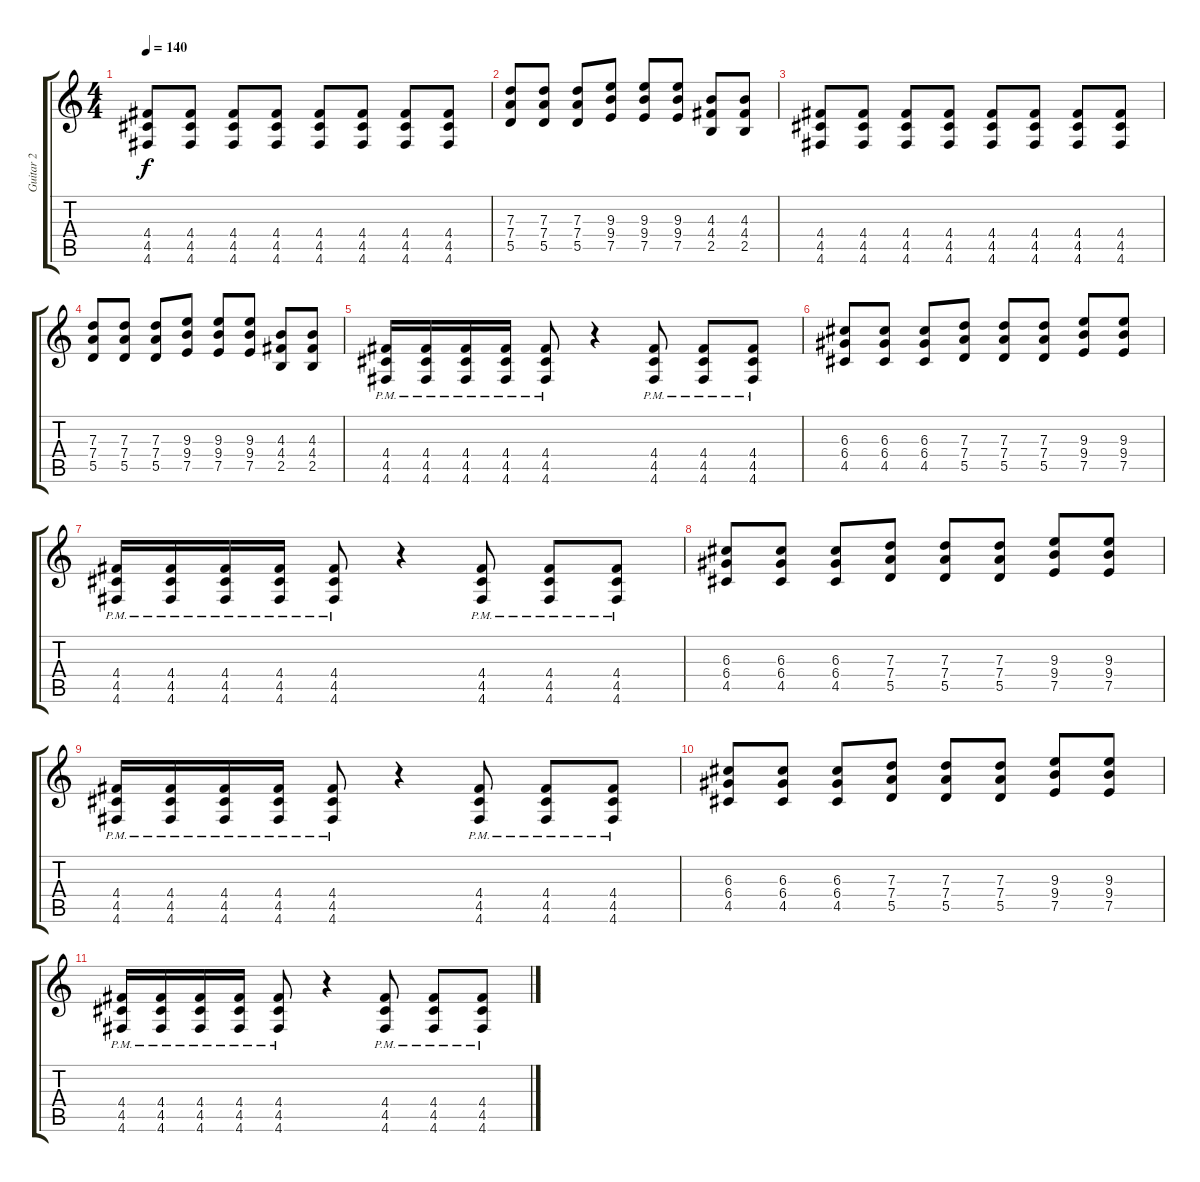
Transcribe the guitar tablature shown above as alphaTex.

\track ("Guitar 2" "Guitar 2") {instrument distortionguitar}
\staff {score tabs}
\tuning (E4 B3 G3 D3 A2 D2) {hide}
\ts (4 4)
\tempo 140
\clef g2
\ks c
(4.4 4.5 4.6).8{dy f} (4.4 4.5 4.6).8 (4.4 4.5 4.6).8 (4.4 4.5 4.6).8 (4.4 4.5 4.6).8 (4.4 4.5 4.6).8 (4.4 4.5 4.6).8 (4.4 4.5 4.6).8 |
(7.3 7.4 5.5).8 (7.3 7.4 5.5).8 (7.3 7.4 5.5).8 (9.3 9.4 7.5).8 (9.3 9.4 7.5).8 (9.3 9.4 7.5).8 (4.3 4.4 2.5).8 (4.3 4.4 2.5).8 |
(4.4 4.5 4.6).8 (4.4 4.5 4.6).8 (4.4 4.5 4.6).8 (4.4 4.5 4.6).8 (4.4 4.5 4.6).8 (4.4 4.5 4.6).8 (4.4 4.5 4.6).8 (4.4 4.5 4.6).8 |
(7.3 7.4 5.5).8 (7.3 7.4 5.5).8 (7.3 7.4 5.5).8 (9.3 9.4 7.5).8 (9.3 9.4 7.5).8 (9.3 9.4 7.5).8 (4.3 4.4 2.5).8 (4.3 4.4 2.5).8 |
(4.4{pm} 4.5{pm} 4.6{pm}).16 (4.4{pm} 4.5{pm} 4.6{pm}).16 (4.4{pm} 4.5{pm} 4.6{pm}).16 (4.4{pm} 4.5{pm} 4.6{pm}).16 (4.4{pm} 4.5 4.6).8 r.4 (4.4{pm} 4.5 4.6).8 (4.4{pm} 4.5 4.6).8 (4.4{pm} 4.5 4.6).8 |
(6.3 6.4 4.5).8 (6.3 6.4 4.5).8 (6.3 6.4 4.5).8 (7.3 7.4 5.5).8 (7.3 7.4 5.5).8 (7.3 7.4 5.5).8 (9.3 9.4 7.5).8 (9.3 9.4 7.5).8 |
(4.4{pm} 4.5{pm} 4.6{pm}).16 (4.4{pm} 4.5{pm} 4.6{pm}).16 (4.4{pm} 4.5{pm} 4.6{pm}).16 (4.4{pm} 4.5{pm} 4.6{pm}).16 (4.4{pm} 4.5 4.6).8 r.4 (4.4{pm} 4.5 4.6).8 (4.4{pm} 4.5 4.6).8 (4.4{pm} 4.5 4.6).8 |
(6.3 6.4 4.5).8 (6.3 6.4 4.5).8 (6.3 6.4 4.5).8 (7.3 7.4 5.5).8 (7.3 7.4 5.5).8 (7.3 7.4 5.5).8 (9.3 9.4 7.5).8 (9.3 9.4 7.5).8 |
(4.4{pm} 4.5{pm} 4.6{pm}).16 (4.4{pm} 4.5{pm} 4.6{pm}).16 (4.4{pm} 4.5{pm} 4.6{pm}).16 (4.4{pm} 4.5{pm} 4.6{pm}).16 (4.4{pm} 4.5 4.6).8 r.4 (4.4{pm} 4.5 4.6).8 (4.4{pm} 4.5 4.6).8 (4.4{pm} 4.5 4.6).8 |
(6.3 6.4 4.5).8 (6.3 6.4 4.5).8 (6.3 6.4 4.5).8 (7.3 7.4 5.5).8 (7.3 7.4 5.5).8 (7.3 7.4 5.5).8 (9.3 9.4 7.5).8 (9.3 9.4 7.5).8 |
(4.4{pm} 4.5{pm} 4.6{pm}).16 (4.4{pm} 4.5{pm} 4.6{pm}).16 (4.4{pm} 4.5{pm} 4.6{pm}).16 (4.4{pm} 4.5{pm} 4.6{pm}).16 (4.4{pm} 4.5 4.6).8 r.4 (4.4{pm} 4.5 4.6).8 (4.4{pm} 4.5 4.6).8 (4.4{pm} 4.5 4.6).8
